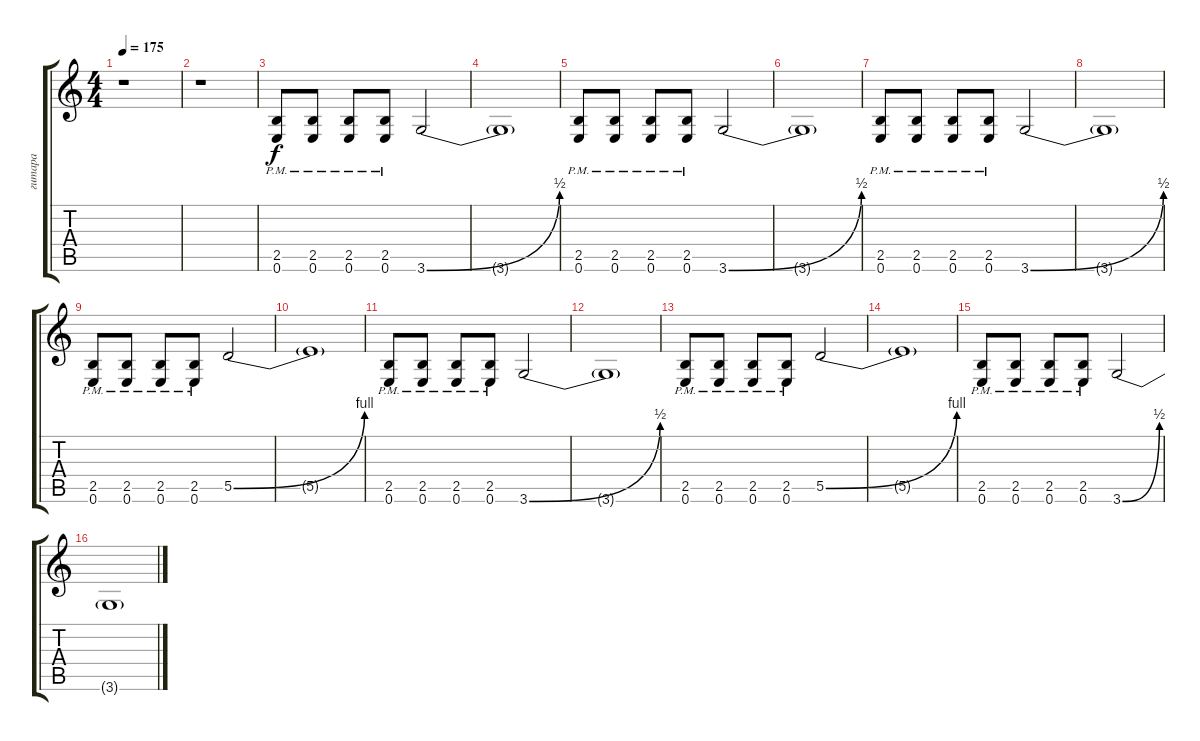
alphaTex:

\track ("гитара" "гитара") {instrument overdrivenguitar}
\staff {score tabs}
\tuning (E4 B3 G3 D3 A2 E2) {hide}
\ts (4 4)
\tempo 175
\clef g2
\ks c
r.1{dy f instrument overdrivenguitar} |
r.1 |
(2.5{pm} 0.6).8 (2.5{pm} 0.6).8 (2.5{pm} 0.6).8 (2.5{pm} 0.6).8 3.6{be (bend 0 0 60 2)}.2 |
3.6{t}.1 |
(2.5{pm} 0.6).8 (2.5{pm} 0.6).8 (2.5{pm} 0.6).8 (2.5{pm} 0.6).8 3.6{be (bend 0 0 60 2)}.2 |
3.6{t}.1 |
(2.5{pm} 0.6).8 (2.5{pm} 0.6).8 (2.5{pm} 0.6).8 (2.5{pm} 0.6).8 3.6{be (bend 0 0 60 2)}.2 |
3.6{t}.1 |
(2.5{pm} 0.6).8 (2.5{pm} 0.6).8 (2.5{pm} 0.6).8 (2.5{pm} 0.6).8 5.5{be (bend 0 0 60 4)}.2 |
5.5{t}.1 |
(2.5{pm} 0.6).8 (2.5{pm} 0.6).8 (2.5{pm} 0.6).8 (2.5{pm} 0.6).8 3.6{be (bend 0 0 60 2)}.2 |
3.6{t}.1 |
(2.5{pm} 0.6).8 (2.5{pm} 0.6).8 (2.5{pm} 0.6).8 (2.5{pm} 0.6).8 5.5{be (bend 0 0 60 4)}.2 |
5.5{t}.1 |
(2.5{pm} 0.6).8 (2.5{pm} 0.6).8 (2.5{pm} 0.6).8 (2.5{pm} 0.6).8 3.6{be (bend 0 0 60 2)}.2 |
3.6{t}.1
